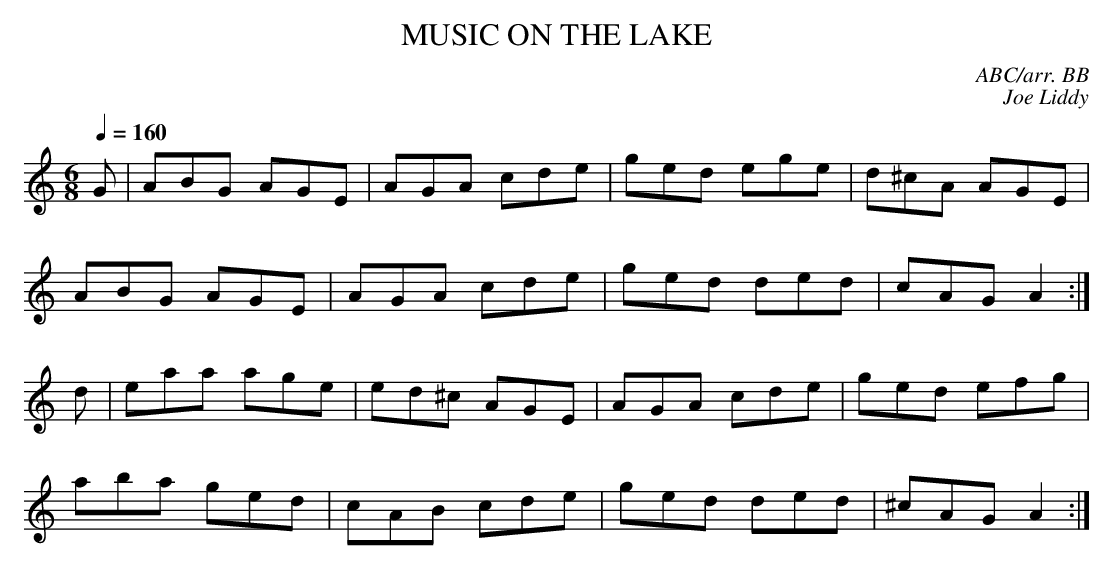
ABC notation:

X:1
T:MUSIC ON THE LAKE
C:ABC/arr. BB
C:Joe Liddy
Q:1/4=160
M:6/8
K:Am
G|ABG AGE|AGA cde|ged ege|d^cA AGE |
ABG AGE|AGA cde|ged ded|cAG A2 :|
d|eaa age|ed^c AGE|AGA cde|ged efg |
aba ged|cAB cde|ged ded|^cAG A2 :|
